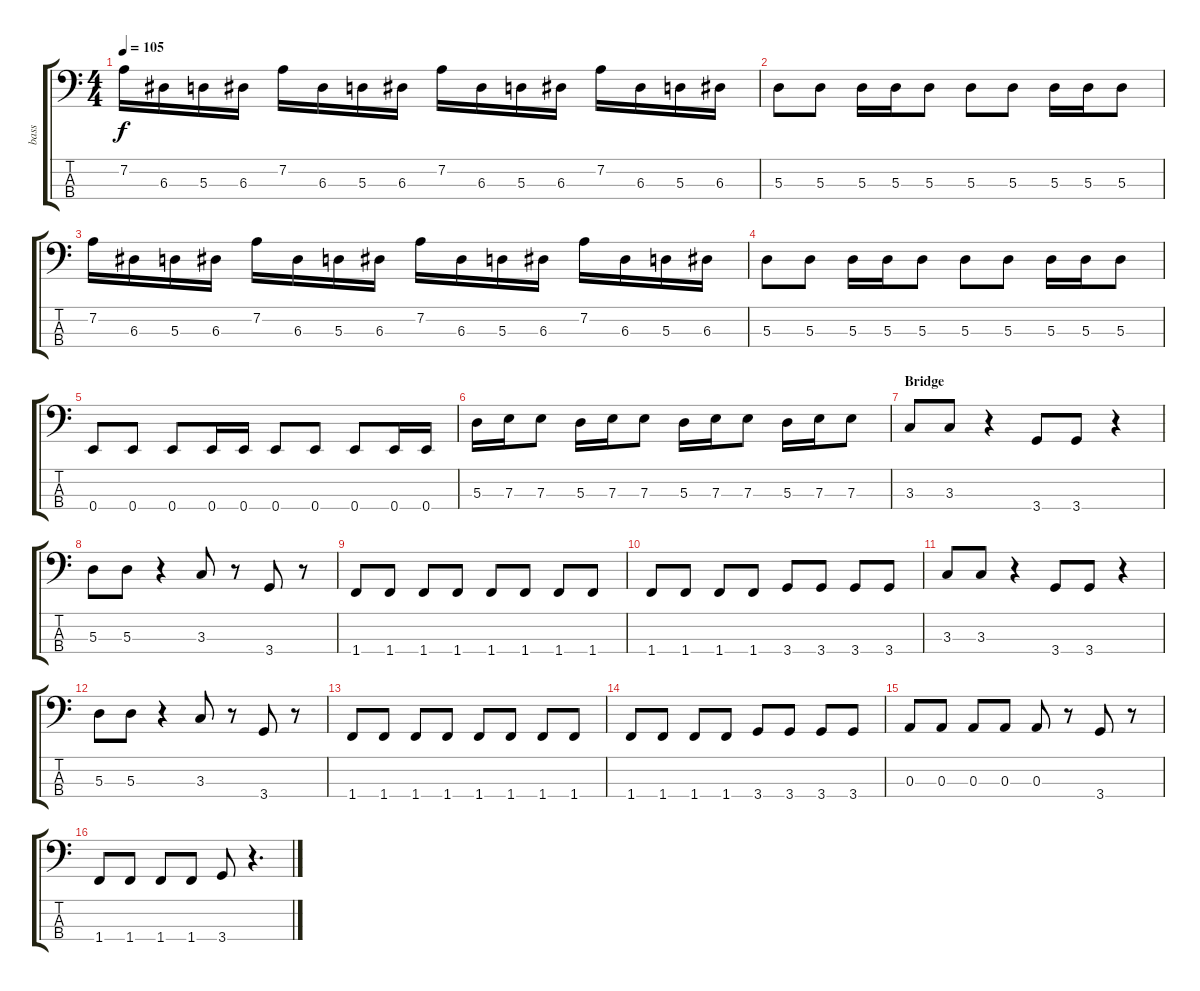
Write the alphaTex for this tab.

\track ("bass" "bass") {instrument electricbasspick}
\staff {score tabs}
\tuning (G2 D2 A1 E1) {hide}
\ts (4 4)
\tempo 105
\clef f4
\ks c
7.2.16{dy f} 6.3.16 5.3.16 6.3.16 7.2.16 6.3.16 5.3.16 6.3.16 7.2.16 6.3.16 5.3.16 6.3.16 7.2.16 6.3.16 5.3.16 6.3.16 |
5.3.8 5.3.8 5.3.16 5.3.16 5.3.8 5.3.8 5.3.8 5.3.16 5.3.16 5.3.8 |
7.2.16 6.3.16 5.3.16 6.3.16 7.2.16 6.3.16 5.3.16 6.3.16 7.2.16 6.3.16 5.3.16 6.3.16 7.2.16 6.3.16 5.3.16 6.3.16 |
5.3.8 5.3.8 5.3.16 5.3.16 5.3.8 5.3.8 5.3.8 5.3.16 5.3.16 5.3.8 |
0.4.8 0.4.8 0.4.8 0.4.16 0.4.16 0.4.8 0.4.8 0.4.8 0.4.16 0.4.16 |
5.3.16 7.3.16 7.3.8 5.3.16 7.3.16 7.3.8 5.3.16 7.3.16 7.3.8 5.3.16 7.3.16 7.3.8 |
\section ("" "Bridge")
3.3.8 3.3.8 r.4 3.4.8 3.4.8 r.4 |
5.3.8 5.3.8 r.4 3.3.8 r.8 3.4.8 r.8 |
1.4.8 1.4.8 1.4.8 1.4.8 1.4.8 1.4.8 1.4.8 1.4.8 |
1.4.8 1.4.8 1.4.8 1.4.8 3.4.8 3.4.8 3.4.8 3.4.8 |
3.3.8 3.3.8 r.4 3.4.8 3.4.8 r.4 |
5.3.8 5.3.8 r.4 3.3.8 r.8 3.4.8 r.8 |
1.4.8 1.4.8 1.4.8 1.4.8 1.4.8 1.4.8 1.4.8 1.4.8 |
1.4.8 1.4.8 1.4.8 1.4.8 3.4.8 3.4.8 3.4.8 3.4.8 |
0.3.8 0.3.8 0.3.8 0.3.8 0.3.8 r.8 3.4.8 r.8 |
1.4.8 1.4.8 1.4.8 1.4.8 3.4.8 r.4{d}
